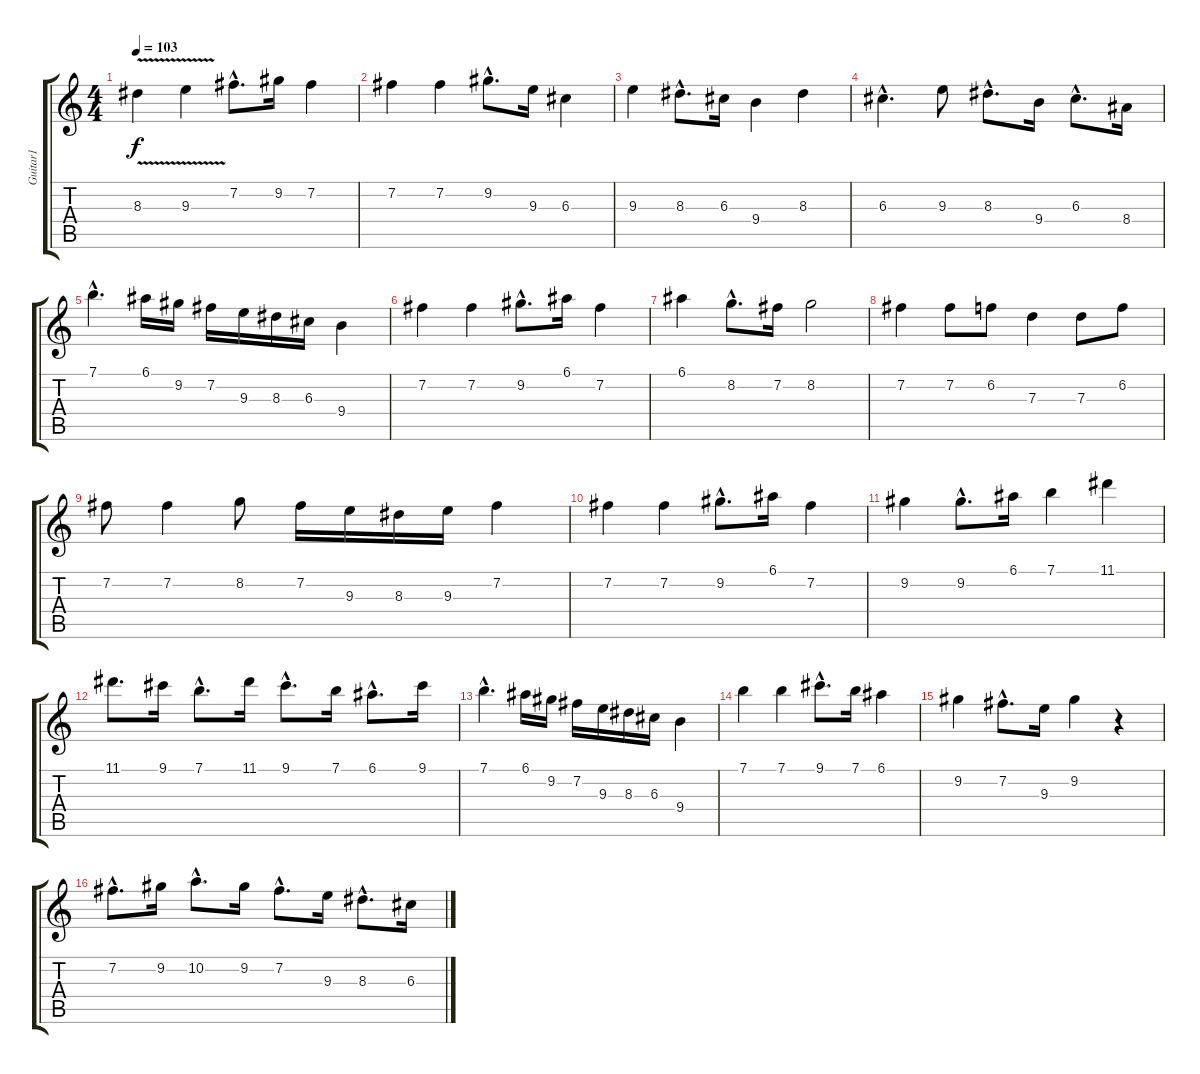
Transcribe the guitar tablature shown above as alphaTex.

\track ("Guitar1" "Guitar1") {instrument distortionguitar}
\staff {score tabs}
\tuning (E4 B3 G3 D3 A2 E2) {hide}
\ts (4 4)
\tempo 103
\clef g2
\ks c
8.3{v}.4{dy f} 9.3{v}.4 7.2{hac}.8{d} 9.2.16 7.2.4 |
7.2.4 7.2.4 9.2{hac}.8{d} 9.3.16 6.3.4 |
9.3.4 8.3{hac}.8{d} 6.3.16 9.4.4 8.3.4 |
6.3{hac}.4{d} 9.3.8 8.3{hac}.8{d} 9.4.16 6.3{hac}.8{d} 8.4.16 |
7.1{hac}.4{d} 6.1.16 9.2.16 7.2.16 9.3.16 8.3.16 6.3.16 9.4.4 |
7.2.4 7.2.4 9.2{hac}.8{d} 6.1.16 7.2.4 |
6.1.4 8.2{hac}.8{d} 7.2.16 8.2.2 |
7.2.4 7.2.8 6.2.8 7.3.4 7.3.8 6.2.8 |
7.2.8 7.2.4 8.2.8 7.2.16 9.3.16 8.3.16 9.3.16 7.2.4 |
7.2.4 7.2.4 9.2{hac}.8{d} 6.1.16 7.2.4 |
9.2.4 9.2{hac}.8{d} 6.1.16 7.1.4 11.1.4 |
11.1.8{d} 9.1.16 7.1{hac}.8{d} 11.1.16 9.1{hac}.8{d} 7.1.16 6.1{hac}.8{d} 9.1.16 |
7.1{hac}.4{d} 6.1.16 9.2.16 7.2.16 9.3.16 8.3.16 6.3.16 9.4.4 |
7.1.4 7.1.4 9.1{hac}.8{d} 7.1.16 6.1.4 |
9.2.4 7.2{hac}.8{d} 9.3.16 9.2.4 r.4 |
7.2{hac}.8{d} 9.2.16 10.2{hac}.8{d} 9.2.16 7.2{hac}.8{d} 9.3.16 8.3{hac}.8{d} 6.3.16
